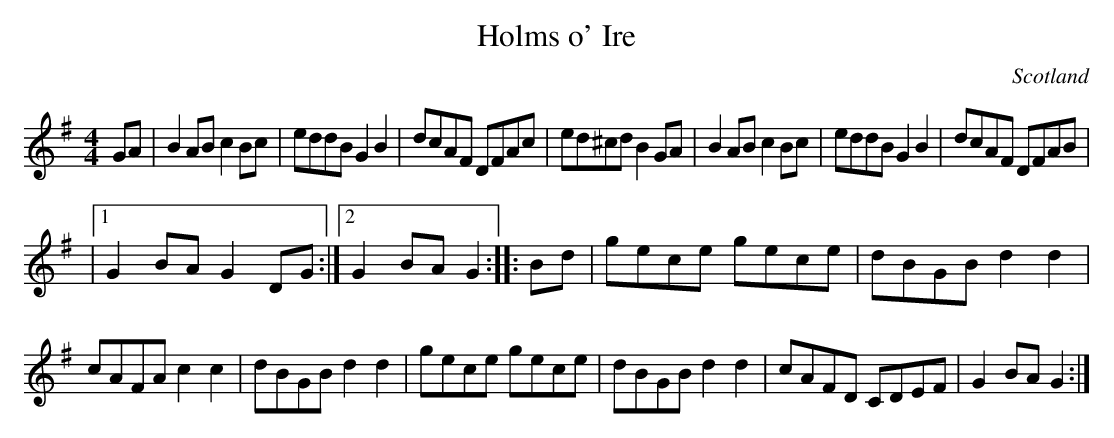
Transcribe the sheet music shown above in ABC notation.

X:1
T:Holms o' Ire
O:Scotland
M:4/4
K:G
GA|\
B2AB c2Bc|eddB G2B2|dcAF DFAc|ed^cd B2GA|\
B2AB c2Bc|eddB G2B2|dcAF DFAB |
|1 G2BA G2DG :|2 G2BA G2 :: Bd|\
gece gece|dBGB d2d2|
cAFA c2c2|dBGB d2d2|\
gece gece|dBGB d2d2|cAFD CDEF|G2BA G2:|
